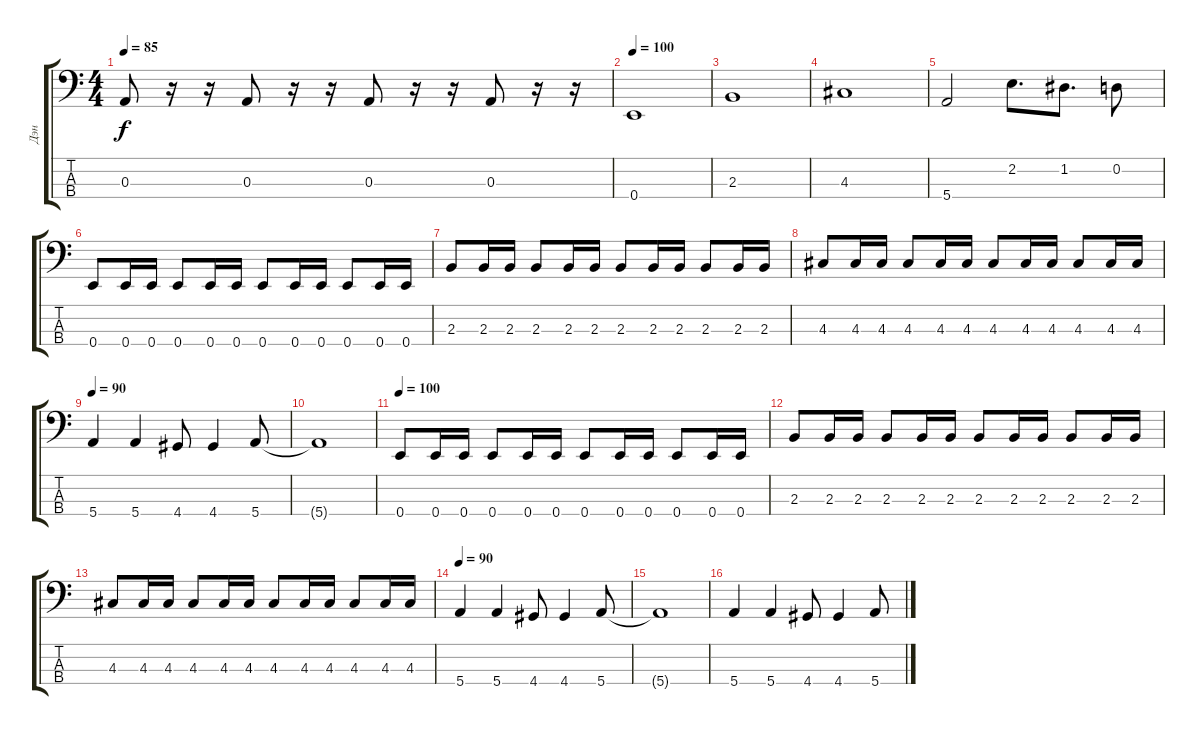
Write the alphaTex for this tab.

\track ("Дэн" "Дэн") {instrument electricbassfinger}
\staff {score tabs}
\tuning (G2 D2 A1 E1) {hide}
\ts (4 4)
\tempo 85
\clef f4
\ks c
0.3.8{dy f} r.16 r.16 0.3.8 r.16 r.16 0.3.8 r.16 r.16 0.3.8 r.16 r.16 |
\tempo 100
0.4.1 |
2.3.1 |
4.3.1 |
5.4.2 2.2.8{d} 1.2.8{d} 0.2.8 |
0.4.8 0.4.16 0.4.16 0.4.8 0.4.16 0.4.16 0.4.8 0.4.16 0.4.16 0.4.8 0.4.16 0.4.16 |
2.3.8 2.3.16 2.3.16 2.3.8 2.3.16 2.3.16 2.3.8 2.3.16 2.3.16 2.3.8 2.3.16 2.3.16 |
4.3.8 4.3.16 4.3.16 4.3.8 4.3.16 4.3.16 4.3.8 4.3.16 4.3.16 4.3.8 4.3.16 4.3.16 |
\tempo 90
5.4.4 5.4.4 4.4.8 4.4.4 5.4.8 |
5.4{t}.1 |
\tempo 100
0.4.8 0.4.16 0.4.16 0.4.8 0.4.16 0.4.16 0.4.8 0.4.16 0.4.16 0.4.8 0.4.16 0.4.16 |
2.3.8 2.3.16 2.3.16 2.3.8 2.3.16 2.3.16 2.3.8 2.3.16 2.3.16 2.3.8 2.3.16 2.3.16 |
4.3.8 4.3.16 4.3.16 4.3.8 4.3.16 4.3.16 4.3.8 4.3.16 4.3.16 4.3.8 4.3.16 4.3.16 |
\tempo 90
5.4.4 5.4.4 4.4.8 4.4.4 5.4.8 |
5.4{t}.1 |
5.4.4 5.4.4 4.4.8 4.4.4 5.4.8
